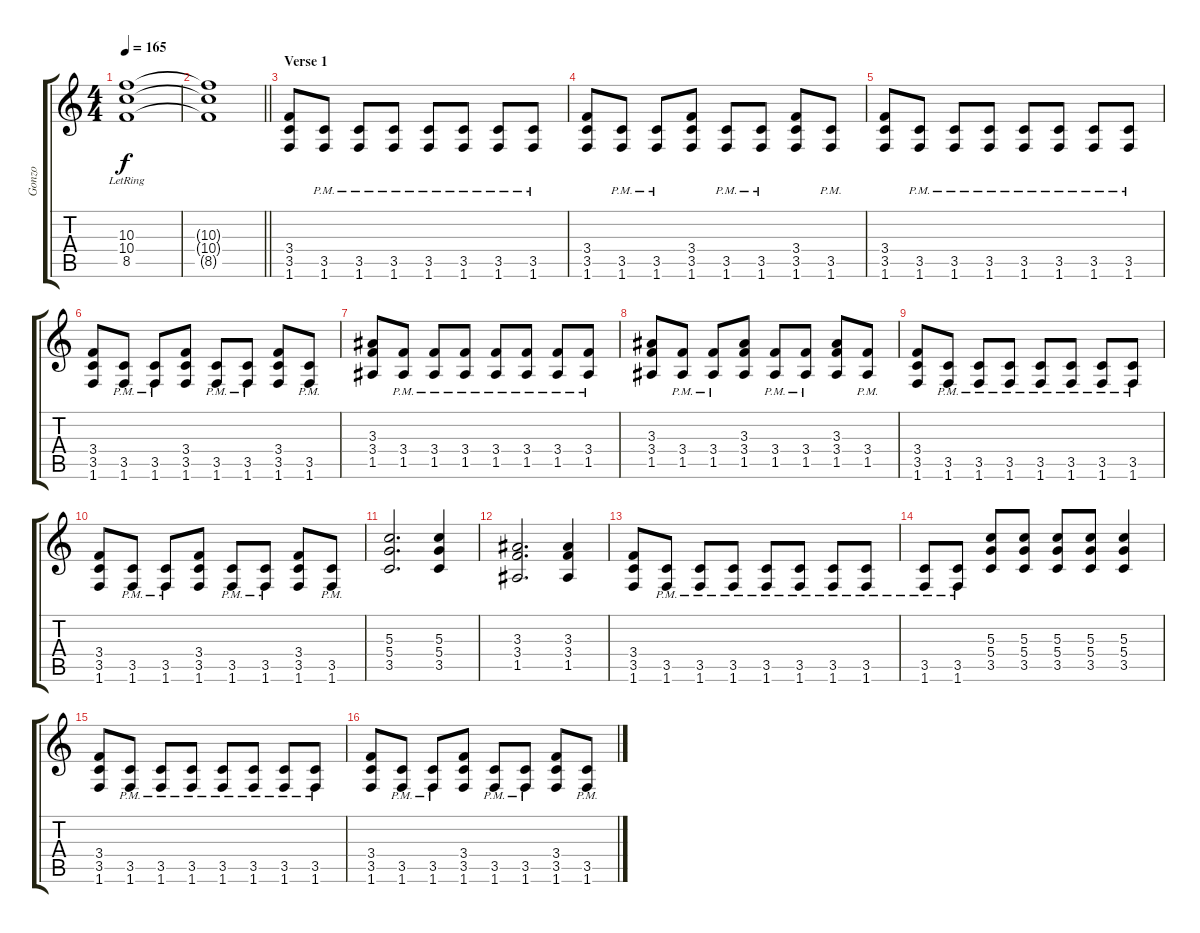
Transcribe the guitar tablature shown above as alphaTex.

\track ("Gonzo" "Gonzo") {instrument electricguitarmuted}
\staff {score tabs}
\tuning (E4 B3 G3 D3 A2 E2) {hide}
\ts (4 4)
\tempo 165
\clef g2
\ks c
(10.3 10.4{lr} 8.5{lr}).1{dy f} |
\barLineRight lightlight
(10.3{t} 10.4{t} 8.5{t}).1{volume 5} |
\section ("" "Verse 1")
(3.4 3.5 1.6).8{volume 13} (3.5{pm} 1.6{pm}).8 (3.5{pm} 1.6{pm}).8 (3.5{pm} 1.6{pm}).8 (3.5{pm} 1.6{pm}).8 (3.5{pm} 1.6{pm}).8 (3.5{pm} 1.6{pm}).8 (3.5{pm} 1.6{pm}).8 |
(3.4 3.5 1.6).8 (3.5{pm} 1.6{pm}).8 (3.5{pm} 1.6{pm}).8 (3.4 3.5 1.6).8 (3.5{pm} 1.6{pm}).8 (3.5{pm} 1.6{pm}).8 (3.4 3.5 1.6).8 (3.5{pm} 1.6{pm}).8 |
(3.4 3.5 1.6).8 (3.5{pm} 1.6{pm}).8 (3.5{pm} 1.6{pm}).8 (3.5{pm} 1.6{pm}).8 (3.5{pm} 1.6{pm}).8 (3.5{pm} 1.6{pm}).8 (3.5{pm} 1.6{pm}).8 (3.5{pm} 1.6{pm}).8 |
(3.4 3.5 1.6).8 (3.5{pm} 1.6{pm}).8 (3.5{pm} 1.6{pm}).8 (3.4 3.5 1.6).8 (3.5{pm} 1.6{pm}).8 (3.5{pm} 1.6{pm}).8 (3.4 3.5 1.6).8 (3.5{pm} 1.6{pm}).8 |
(3.3 3.4 1.5).8 (3.4{pm} 1.5{pm}).8 (3.4{pm} 1.5{pm}).8 (3.4{pm} 1.5{pm}).8 (3.4{pm} 1.5{pm}).8 (3.4{pm} 1.5{pm}).8 (3.4{pm} 1.5{pm}).8 (3.4{pm} 1.5{pm}).8 |
(3.3 3.4 1.5).8 (3.4{pm} 1.5{pm}).8 (3.4{pm} 1.5{pm}).8 (3.3 3.4 1.5).8 (3.4{pm} 1.5{pm}).8 (3.4{pm} 1.5{pm}).8 (3.3 3.4 1.5).8 (3.4{pm} 1.5{pm}).8 |
(3.4 3.5 1.6).8 (3.5{pm} 1.6{pm}).8 (3.5{pm} 1.6{pm}).8 (3.5{pm} 1.6{pm}).8 (3.5{pm} 1.6{pm}).8 (3.5{pm} 1.6{pm}).8 (3.5{pm} 1.6{pm}).8 (3.5{pm} 1.6{pm}).8 |
(3.4 3.5 1.6).8 (3.5{pm} 1.6{pm}).8 (3.5{pm} 1.6{pm}).8 (3.4 3.5 1.6).8 (3.5{pm} 1.6{pm}).8 (3.5{pm} 1.6{pm}).8 (3.4 3.5 1.6).8 (3.5{pm} 1.6{pm}).8 |
(5.3 5.4 3.5).2{d} (5.3 5.4 3.5).4 |
(3.3 3.4 1.5).2{d} (3.3 3.4 1.5).4 |
(3.4 3.5 1.6).8 (3.5{pm} 1.6{pm}).8 (3.5{pm} 1.6{pm}).8 (3.5{pm} 1.6{pm}).8 (3.5{pm} 1.6{pm}).8 (3.5{pm} 1.6{pm}).8 (3.5{pm} 1.6{pm}).8 (3.5{pm} 1.6{pm}).8 |
(3.5{pm} 1.6{pm}).8 (3.5{pm} 1.6{pm}).8 (5.3 5.4 3.5).8 (5.3 5.4 3.5).8 (5.3 5.4 3.5).8 (5.3 5.4 3.5).8 (5.3 5.4 3.5).4 |
(3.4 3.5 1.6).8 (3.5{pm} 1.6{pm}).8 (3.5{pm} 1.6{pm}).8 (3.5{pm} 1.6{pm}).8 (3.5{pm} 1.6{pm}).8 (3.5{pm} 1.6{pm}).8 (3.5{pm} 1.6{pm}).8 (3.5{pm} 1.6{pm}).8 |
(3.4 3.5 1.6).8 (3.5{pm} 1.6{pm}).8 (3.5{pm} 1.6{pm}).8 (3.4 3.5 1.6).8 (3.5{pm} 1.6{pm}).8 (3.5{pm} 1.6{pm}).8 (3.4 3.5 1.6).8 (3.5{pm} 1.6{pm}).8
